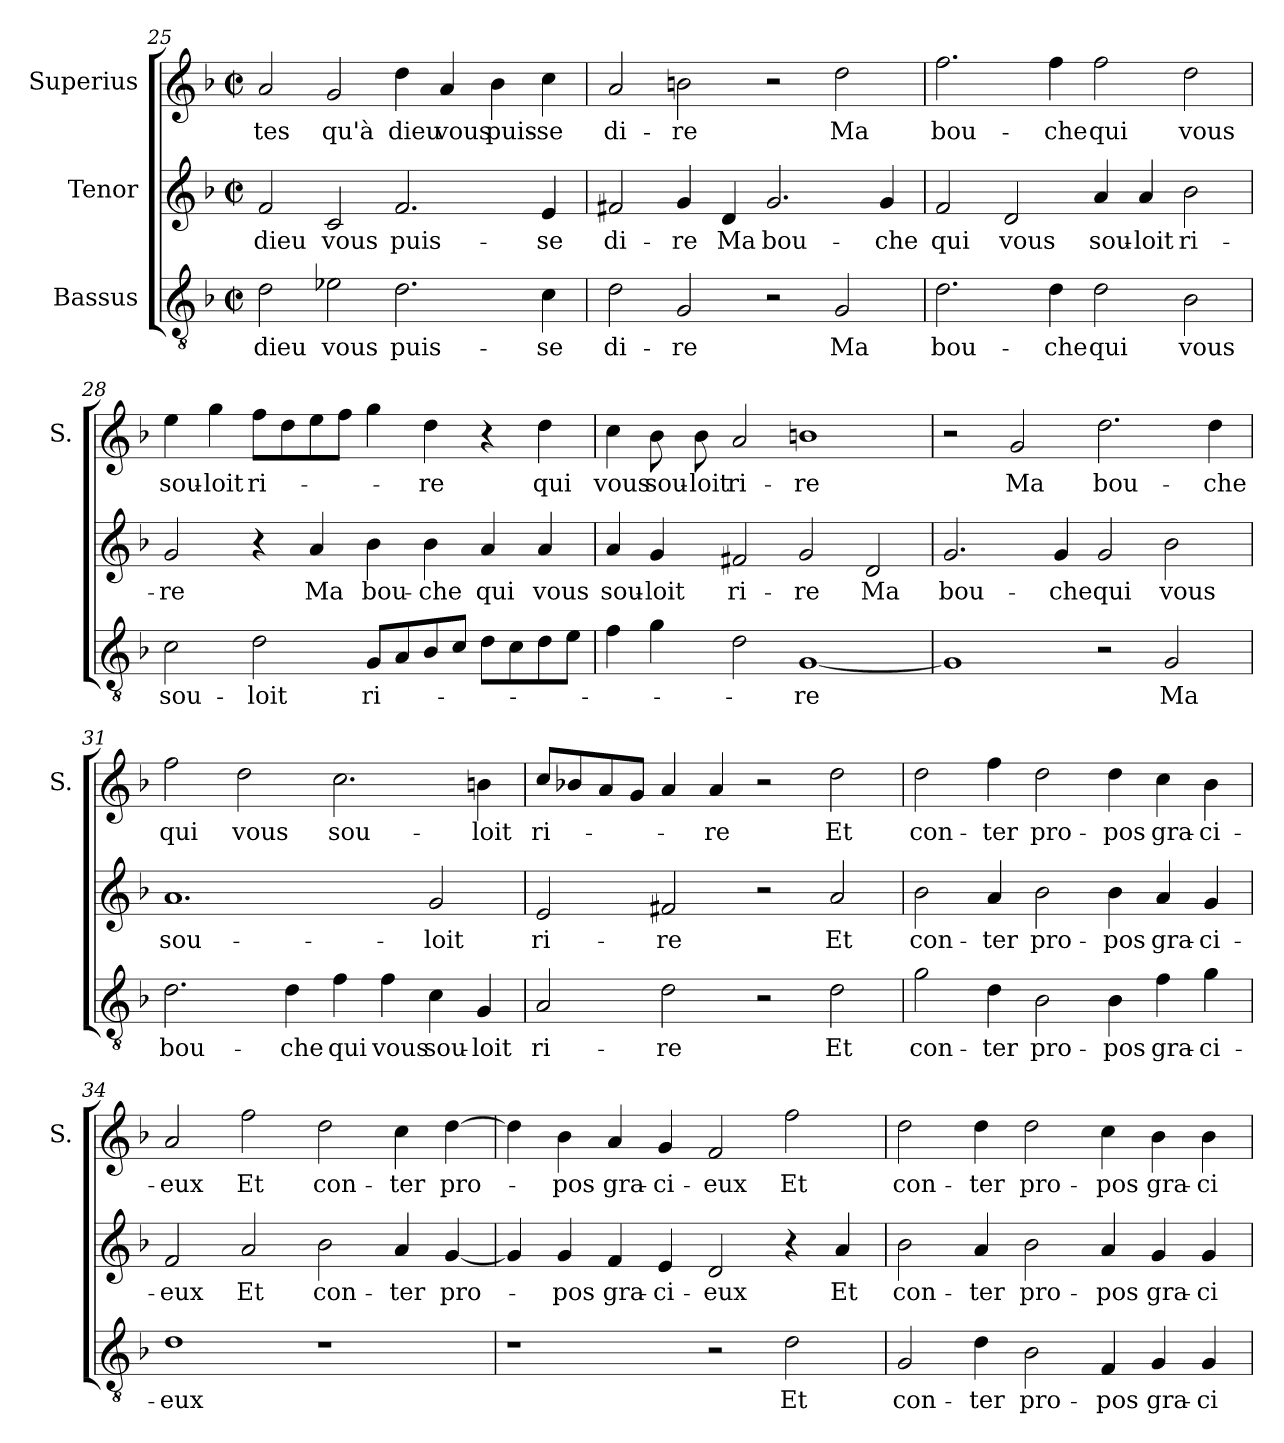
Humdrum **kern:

**kern	**text	**kern	**text	**kern	**text
*part3	*part3	*part2	*part2	*part1	*part1
*staff3	*staff3	*staff2	*staff2	*staff1	*staff1
*I"Bassus	*	*I"Tenor	*	*I"Superius	*
*	*	*	*	*I'S.	*
!!LO:LB:g=z
*clefGv2	*	*clefG2	*	*clefG2	*
*k[b-]	*	*k[b-]	*	*k[b-]	*
*F:	*	*F:	*	*F:	*
*M2/2	*	*M2/2	*	*M2/2	*
*met(c|)	*	*met(c|)	*	*met(c|)	*
=25	=25	=25	=25	=25	=25
2d\	dieu	2f/	dieu	2a/	-tes
2e-X\	vous	2c/	vous	2g/	qu'à
2.d\	puis-	2.f/	puis-	4dd\	dieu
.	.	.	.	4a/	vous
.	.	.	.	4b-\	puis-
4c\	-se	4e/	-se	4cc\	-se
=26	=26	=26	=26	=26	=26
2d\	di-	2f#X/	di-	2a/	di-
2G/	-re	4g/	-re	2bn\	-re
.	.	4d/	Ma	.	.
2r	.	2.g/	bou-	2r	.
2G/	Ma	.	.	2dd\	Ma
.	.	4g/	-che	.	.
=27	=27	=27	=27	=27	=27
2.d\	bou-	2f/	qui	2.ff\	bou-
.	.	2d/	vous	.	.
4d\	-che	.	.	4ff\	-che
2d\	qui	4a/	sou-	2ff\	qui
.	.	4a/	-loit	.	.
2B-\	vous	2b-\	ri-	2dd\	vous
=28	=28	=28	=28	=28	=28
2c\	sou-	2g/	-re	4ee\	sou-
.	.	.	.	4gg\	-loit
2d\	-loit	4r	.	8ff\L	ri-
.	.	.	.	8dd\	.
.	.	4a/	Ma	8ee\	.
.	.	.	.	8ff\J	.
8G/L	ri-	4b-\	bou-	4gg\	.
8A/	.	.	.	.	.
8B-/	.	4b-\	-che	4dd\	-re
8c/J	.	.	.	.	.
8d\L	.	4a/	qui	4r	.
8c\	.	.	.	.	.
8d\	.	4a/	vous	4dd\	qui
8e\J	.	.	.	.	.
!!LO:LB:g=z
=29	=29	=29	=29	=29	=29
4f\	.	4a/	sou-	4cc\	vous
4g\	.	4g/	-loit	8b-\	sou-
.	.	.	.	8b-\	-loit
2d\	.	2f#X/	ri-	2a/	ri-
[1G/	-re	2g/	-re	1bn\	-re
.	.	2d/	Ma	.	.
=30	=30	=30	=30	=30	=30
1G/]	.	2.g/	bou-	2r	.
.	.	.	.	2g/	Ma
.	.	4g/	-che	.	.
2r	.	2g/	qui	2.dd\	bou-
2G/	Ma	2b-\	vous	.	.
.	.	.	.	4dd\	-che
=31	=31	=31	=31	=31	=31
2.d\	bou-	1.a/	sou-	2ff\	qui
.	.	.	.	2dd\	vous
4d\	-che	.	.	.	.
4f\	qui	.	.	2.cc\	sou-
4f\	vous	.	.	.	.
4c\	sou-	2g/	-loit	.	.
4G/	-loit	.	.	4bn\	-loit
=32	=32	=32	=32	=32	=32
2A/	ri-	2e/	ri-	8cc/L	ri-
.	.	.	.	8b-X/	.
.	.	.	.	8a/	.
.	.	.	.	8g/J	.
2d\	-re	2f#X/	-re	4a/	.
.	.	.	.	4a/	-re
2r	.	2r	.	2r	.
2d\	Et	2a/	Et	2dd\	Et
!!LO:LB:g=z
=33	=33	=33	=33	=33	=33
2g\	con-	2b-\	con-	2dd\	con-
4d\	-ter	4a/	-ter	4ff\	-ter
2B-\	pro-	2b-\	pro-	2dd\	pro-
4B-\	-pos	4b-\	-pos	4dd\	-pos
4f\	gra-	4a/	gra-	4cc\	gra-
4g\	-ci-	4g/	-ci-	4b-\	-ci-
=34	=34	=34	=34	=34	=34
1d\	-eux	2f/	-eux	2a/	-eux
.	.	2a/	Et	2ff\	Et
1r	.	2b-\	con-	2dd\	con-
.	.	4a/	-ter	4cc\	-ter
.	.	[4g/	pro-	[4dd\	pro-
=35	=35	=35	=35	=35	=35
1r	.	4g/]	.	4dd\]	.
.	.	4g/	-pos	4b-\	-pos
.	.	4f/	gra-	4a/	gra-
.	.	4e/	-ci-	4g/	-ci-
2r	.	2d/	-eux	2f/	-eux
2d\	Et	4r	.	2ff\	Et
.	.	4a/	Et	.	.
=36	=36	=36	=36	=36	=36
2G/	con-	2b-\	con-	2dd\	con-
4d\	-ter	4a/	-ter	4dd\	-ter
2B-\	pro-	2b-\	pro-	2dd\	pro-
4F/	-pos	4a/	-pos	4cc\	-pos
4G/	gra-	4g/	gra-	4b-\	gra-
4G/	-ci-	4g/	-ci-	4b-\	-ci-
=	=	=	=	=	=
*-	*-	*-	*-	*-	*-
